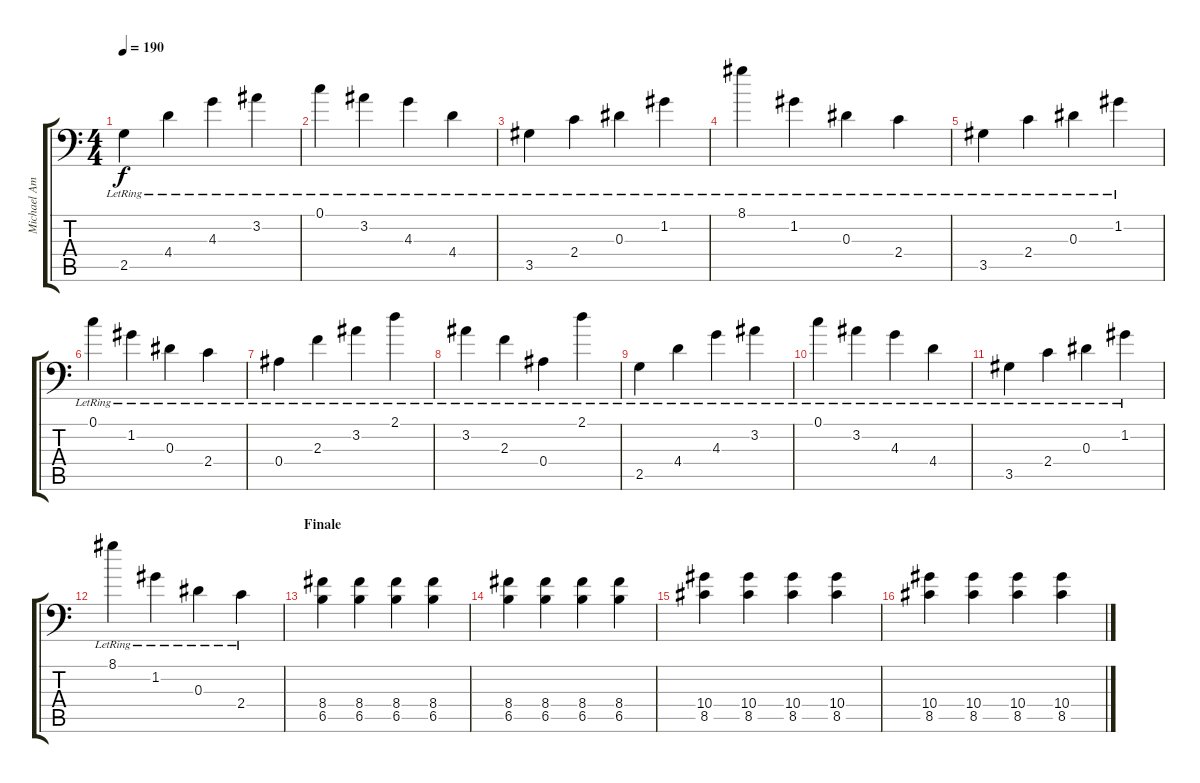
\track ("Michael Amott" "Michael Am") {instrument distortionguitar}
\staff {score tabs}
\tuning (C4 G3 Eb3 Bb2 F2 Bb1) {hide}
\ts (4 4)
\tempo 190
\clef f4
\ks c
2.5{lr}.4{dy f instrument electricguitarjazz} 4.4{lr}.4 4.3{lr}.4 3.2{lr}.4 |
0.1{lr}.4 3.2{lr}.4 4.3{lr}.4 4.4{lr}.4 |
3.5{lr}.4 2.4{lr}.4 0.3{lr}.4 1.2{lr}.4 |
8.1{lr}.4 1.2{lr}.4 0.3{lr}.4 2.4{lr}.4 |
3.5{lr}.4 2.4{lr}.4 0.3{lr}.4 1.2{lr}.4 |
0.1{lr}.4 1.2{lr}.4 0.3{lr}.4 2.4{lr}.4 |
0.4{lr}.4 2.3{lr}.4 3.2{lr}.4 2.1{lr}.4 |
3.2{lr}.4 2.3{lr}.4 0.4{lr}.4 2.1{lr}.4 |
2.5{lr}.4{instrument electricguitarjazz} 4.4{lr}.4 4.3{lr}.4 3.2{lr}.4 |
0.1{lr}.4 3.2{lr}.4 4.3{lr}.4 4.4{lr}.4 |
3.5{lr}.4 2.4{lr}.4 0.3{lr}.4 1.2{lr}.4 |
8.1{lr}.4 1.2{lr}.4 0.3{lr}.4 2.4{lr}.4 |
\section ("" "Finale")
(8.4 6.5).4{volume 10 instrument distortionguitar} (8.4 6.5).4 (8.4 6.5).4 (8.4 6.5).4 |
(8.4 6.5).4 (8.4 6.5).4 (8.4 6.5).4 (8.4 6.5).4 |
(10.4 8.5).4 (10.4 8.5).4 (10.4 8.5).4 (10.4 8.5).4 |
(10.4 8.5).4 (10.4 8.5).4 (10.4 8.5).4 (10.4 8.5).4
